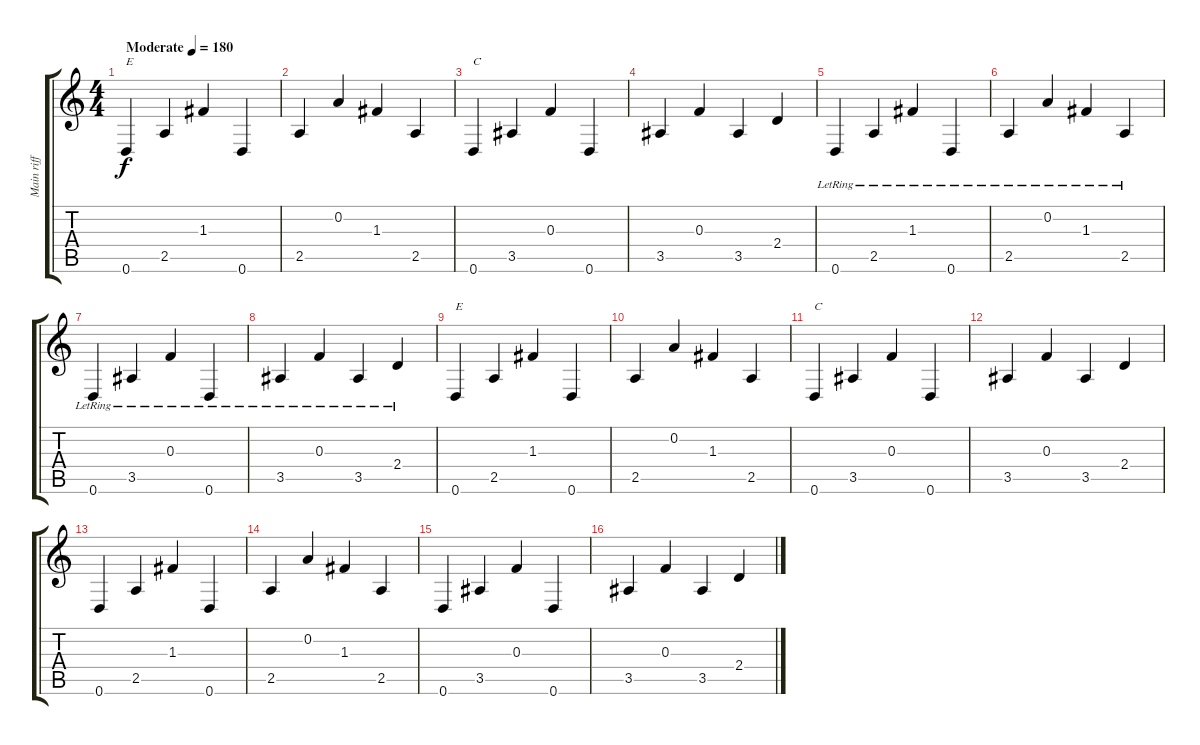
\track ("Main riff" "Main riff") {instrument acousticguitarsteel}
\staff {score tabs}
\tuning (D4 A3 F3 C3 G2 D2) {hide}
\ts (4 4)
\tempo (180 "Moderate")
\clef g2
\ks c
0.6.4{txt "E" dy f instrument acousticguitarsteel} 2.5.4 1.3.4 0.6.4 |
2.5.4 0.2.4 1.3.4 2.5.4 |
0.6.4{txt "C"} 3.5.4 0.3.4 0.6.4 |
3.5.4 0.3.4 3.5.4 2.4.4 |
0.6{lr}.4 2.5{lr}.4 1.3{lr}.4 0.6{lr}.4 |
2.5{lr}.4 0.2{lr}.4 1.3{lr}.4 2.5{lr}.4 |
0.6{lr}.4 3.5{lr}.4 0.3{lr}.4 0.6{lr}.4 |
3.5{lr}.4 0.3{lr}.4 3.5{lr}.4 2.4{lr}.4 |
0.6.4{txt "E"} 2.5.4 1.3.4 0.6.4 |
2.5.4 0.2.4 1.3.4 2.5.4 |
0.6.4{txt "C"} 3.5.4 0.3.4 0.6.4 |
3.5.4 0.3.4 3.5.4 2.4.4 |
0.6.4 2.5.4 1.3.4 0.6.4 |
2.5.4 0.2.4 1.3.4 2.5.4 |
0.6.4 3.5.4 0.3.4 0.6.4 |
3.5.4 0.3.4 3.5.4 2.4.4
